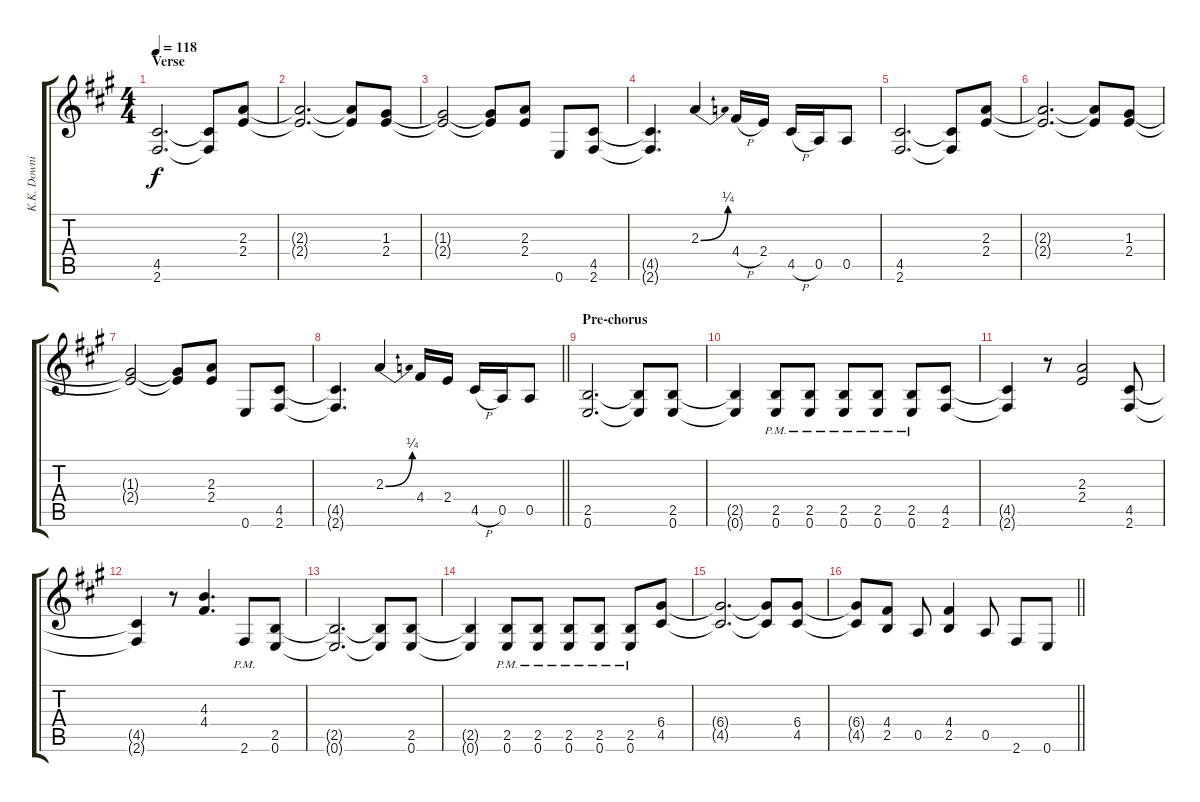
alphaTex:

\track ("K.K. Downing" "K.K. Downi") {instrument distortionguitar}
\staff {score tabs}
\tuning (E4 B3 G3 D3 A2 E2) {hide}
\ts (4 4)
\section ("" "Verse")
\tempo 118
\clef g2
\ks f#minor
(4.5{t} 2.6{t}).2{d dy f} (4.5{t} 2.6{t}).8 (2.3 2.4).8 |
(2.3{t} 2.4{t}).2{d} (2.3{t} 2.4{t}).8 (1.3 2.4).8 |
(1.3{t} 2.4{t}).2 (1.3{t} 2.4{t}).8 (2.3 2.4).8 0.6.8 (4.5 2.6).8 |
(4.5{t} 2.6{t}).4{d} 2.3{be (bend 0 0 60 1)}.4 4.4{h}.16 2.4.16 4.5{h}.16 0.5.16 0.5.8 |
(4.5 2.6).2{d} (4.5{t} 2.6{t}).8 (2.3 2.4).8 |
(2.3{t} 2.4{t}).2{d} (2.3{t} 2.4{t}).8 (1.3 2.4).8 |
(1.3{t} 2.4{t}).2 (1.3{t} 2.4{t}).8 (2.3 2.4).8 0.6.8 (4.5 2.6).8 |
\barLineRight lightlight
(4.5{t} 2.6{t}).4{d} 2.3{be (bend 0 0 60 1)}.4 4.4.16 2.4.16 4.5{h}.16 0.5.16 0.5.8 |
\section ("" "Pre-chorus")
(2.5 0.6).2{d} (2.5{t} 0.6{t}).8 (2.5 0.6).8 |
(2.5{t} 0.6{t}).4 (2.5{pm} 0.6{pm}).8 (2.5{pm} 0.6{pm}).8 (2.5{pm} 0.6{pm}).8 (2.5{pm} 0.6{pm}).8 (2.5{pm} 0.6{pm}).8 (4.5 2.6).8 |
(4.5{t} 2.6{t}).4 r.8 (2.3 2.4).2 (4.5 2.6).8 |
(4.5{t} 2.6{t}).4 r.8 (4.3 4.4).4{d} 2.6{pm}.8 (2.5 0.6).8 |
(2.5{t} 0.6{t}).2{d} (2.5{t} 0.6{t}).8 (2.5 0.6).8 |
(2.5{t} 0.6{t}).4 (2.5{pm} 0.6{pm}).8 (2.5{pm} 0.6{pm}).8 (2.5{pm} 0.6{pm}).8 (2.5{pm} 0.6{pm}).8 (2.5{pm} 0.6{pm}).8 (6.4 4.5).8 |
(6.4{t} 4.5{t}).2{d} (6.4{t} 4.5{t}).8 (6.4 4.5).8 |
\barLineRight lightlight
(6.4{t} 4.5{t}).8 (4.4 2.5).8 0.5.8 (4.4 2.5).4 0.5.8 2.6.8 0.6.8
